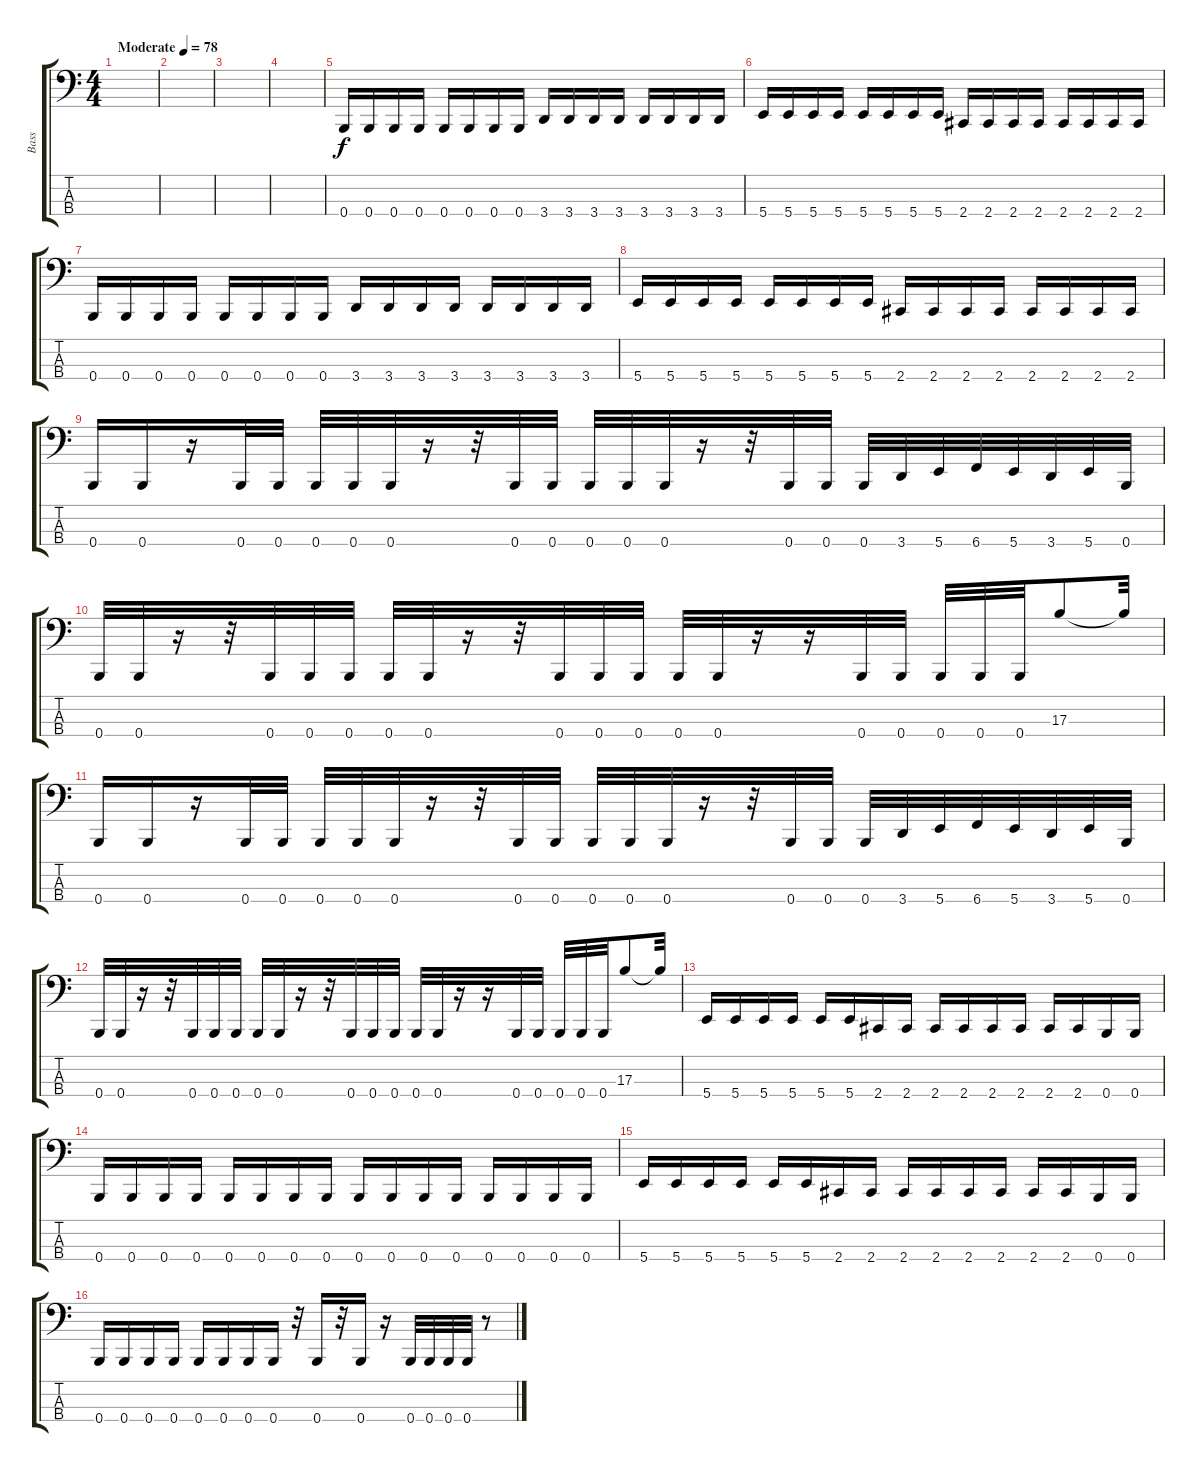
\track ("Bass" "Bass") {instrument electricbasspick}
\staff {score tabs}
\tuning (E2 B1 Gb1 B0) {hide}
\ts (4 4)
\tempo (78 "Moderate")
\clef f4
\ks c
|
|
|
|
0.4.16 0.4.16 0.4.16 0.4.16 0.4.16 0.4.16 0.4.16 0.4.16 3.4.16 3.4.16 3.4.16 3.4.16 3.4.16 3.4.16 3.4.16 3.4.16 |
5.4.16 5.4.16 5.4.16 5.4.16 5.4.16 5.4.16 5.4.16 5.4.16 2.4.16 2.4.16 2.4.16 2.4.16 2.4.16 2.4.16 2.4.16 2.4.16 |
0.4.16 0.4.16 0.4.16 0.4.16 0.4.16 0.4.16 0.4.16 0.4.16 3.4.16 3.4.16 3.4.16 3.4.16 3.4.16 3.4.16 3.4.16 3.4.16 |
5.4.16 5.4.16 5.4.16 5.4.16 5.4.16 5.4.16 5.4.16 5.4.16 2.4.16 2.4.16 2.4.16 2.4.16 2.4.16 2.4.16 2.4.16 2.4.16 |
0.4.16 0.4.16 r.16 0.4.32 0.4.32 0.4.32 0.4.32 0.4.32 r.16 r.32 0.4.32 0.4.32 0.4.32 0.4.32 0.4.32 r.16 r.32 0.4.32 0.4.32 0.4.32 3.4.32 5.4.32 6.4.32 5.4.32 3.4.32 5.4.32 0.4.32 |
0.4.32 0.4.32 r.16 r.32 0.4.32 0.4.32 0.4.32 0.4.32 0.4.32 r.16 r.32 0.4.32 0.4.32 0.4.32 0.4.32 0.4.32 r.16 r.16 0.4.32 0.4.32 0.4.32 0.4.32 0.4.32 17.3.8 17.3{t}.32 |
0.4.16 0.4.16 r.16 0.4.32 0.4.32 0.4.32 0.4.32 0.4.32 r.16 r.32 0.4.32 0.4.32 0.4.32 0.4.32 0.4.32 r.16 r.32 0.4.32 0.4.32 0.4.32 3.4.32 5.4.32 6.4.32 5.4.32 3.4.32 5.4.32 0.4.32 |
0.4.32 0.4.32 r.16 r.32 0.4.32 0.4.32 0.4.32 0.4.32 0.4.32 r.16 r.32 0.4.32 0.4.32 0.4.32 0.4.32 0.4.32 r.16 r.16 0.4.32 0.4.32 0.4.32 0.4.32 0.4.32 17.3.8 17.3{t}.32 |
5.4.16 5.4.16 5.4.16 5.4.16 5.4.16 5.4.16 2.4.16 2.4.16 2.4.16 2.4.16 2.4.16 2.4.16 2.4.16 2.4.16 0.4.16 0.4.16 |
0.4.16 0.4.16 0.4.16 0.4.16 0.4.16 0.4.16 0.4.16 0.4.16 0.4.16 0.4.16 0.4.16 0.4.16 0.4.16 0.4.16 0.4.16 0.4.16 |
5.4.16 5.4.16 5.4.16 5.4.16 5.4.16 5.4.16 2.4.16 2.4.16 2.4.16 2.4.16 2.4.16 2.4.16 2.4.16 2.4.16 0.4.16 0.4.16 |
0.4.16 0.4.16 0.4.16 0.4.16 0.4.16 0.4.16 0.4.16 0.4.16 r.32 0.4.16 r.32 0.4.16 r.16 0.4.32 0.4.32 0.4.32 0.4.32 r.8
